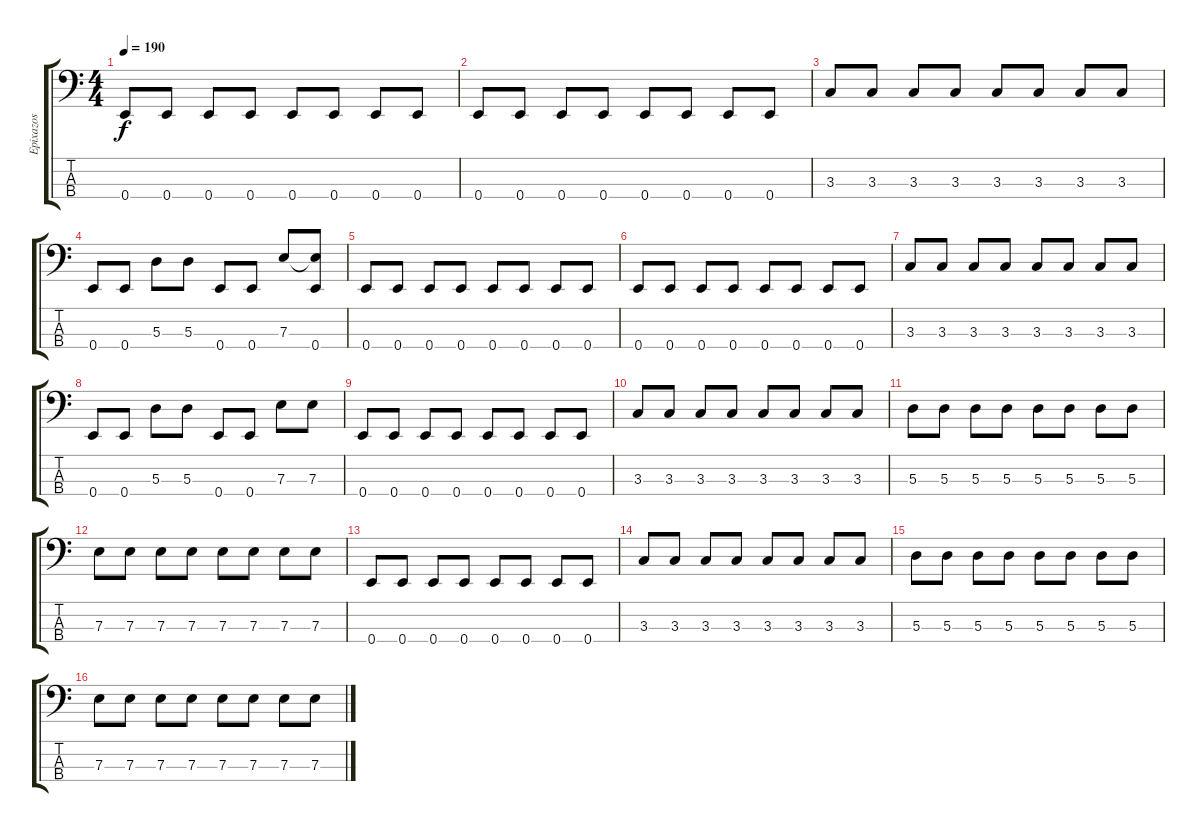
\track ("Epixazos" "Epixazos") {instrument electricbasspick}
\staff {score tabs}
\tuning (G2 D2 A1 E1) {hide}
\ts (4 4)
\tempo 190
\clef f4
\ks c
0.4.8{dy f} 0.4.8 0.4.8 0.4.8 0.4.8 0.4.8 0.4.8 0.4.8 |
0.4.8 0.4.8 0.4.8 0.4.8 0.4.8 0.4.8 0.4.8 0.4.8 |
3.3.8 3.3.8 3.3.8 3.3.8 3.3.8 3.3.8 3.3.8 3.3.8 |
0.4.8 0.4.8 5.3.8 5.3.8 0.4.8 0.4.8 7.3.8 (7.3{t} 0.4).8 |
0.4.8 0.4.8 0.4.8 0.4.8 0.4.8 0.4.8 0.4.8 0.4.8 |
0.4.8 0.4.8 0.4.8 0.4.8 0.4.8 0.4.8 0.4.8 0.4.8 |
3.3.8 3.3.8 3.3.8 3.3.8 3.3.8 3.3.8 3.3.8 3.3.8 |
0.4.8 0.4.8 5.3.8 5.3.8 0.4.8 0.4.8 7.3.8 7.3.8 |
0.4.8 0.4.8 0.4.8 0.4.8 0.4.8 0.4.8 0.4.8 0.4.8 |
3.3.8 3.3.8 3.3.8 3.3.8 3.3.8 3.3.8 3.3.8 3.3.8 |
5.3.8 5.3.8 5.3.8 5.3.8 5.3.8 5.3.8 5.3.8 5.3.8 |
7.3.8 7.3.8 7.3.8 7.3.8 7.3.8 7.3.8 7.3.8 7.3.8 |
0.4.8 0.4.8 0.4.8 0.4.8 0.4.8 0.4.8 0.4.8 0.4.8 |
3.3.8 3.3.8 3.3.8 3.3.8 3.3.8 3.3.8 3.3.8 3.3.8 |
5.3.8 5.3.8 5.3.8 5.3.8 5.3.8 5.3.8 5.3.8 5.3.8 |
7.3.8 7.3.8 7.3.8 7.3.8 7.3.8 7.3.8 7.3.8 7.3.8
